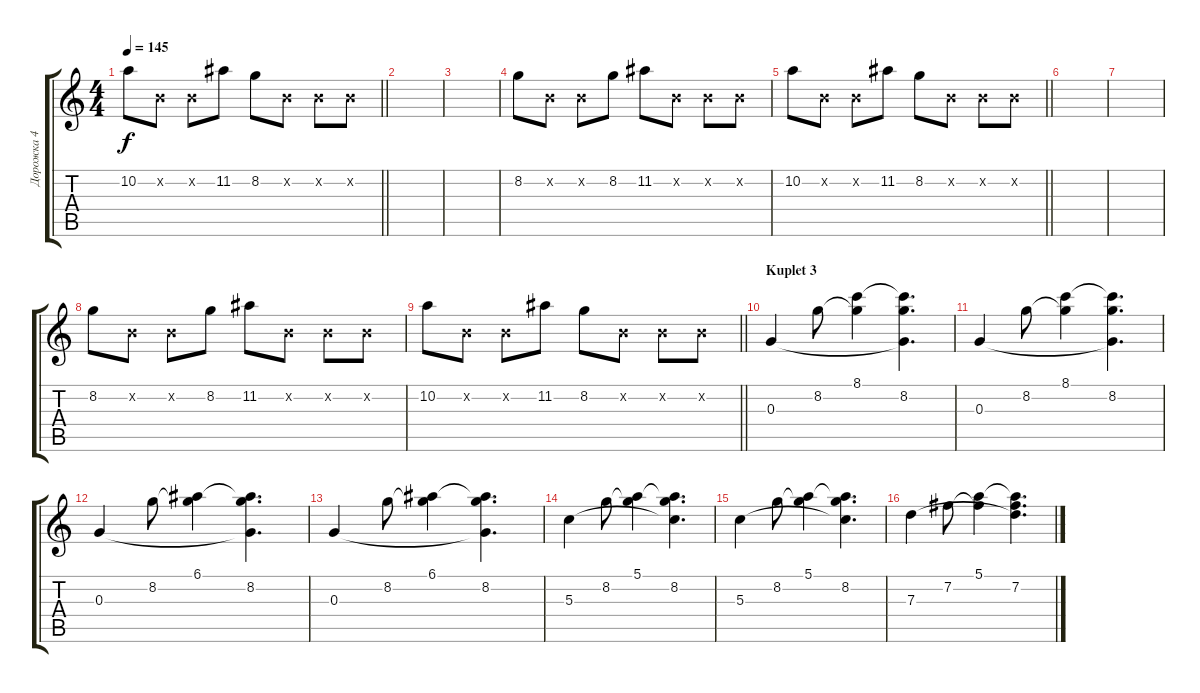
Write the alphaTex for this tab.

\track ("Дорожка 4" "Дорожка 4") {instrument acousticguitarsteel}
\staff {score tabs}
\tuning (E4 B3 G3 D3 A2 E2) {hide}
\ts (4 4)
\tempo 145
\clef g2
\barLineRight lightlight
\ks c
10.2.8{dy f} 0.2{x}.8 0.2{x}.8 11.2.8 8.2.8 0.2{x}.8 0.2{x}.8 0.2{x}.8 |
|
|
8.2.8 0.2{x}.8 0.2{x}.8 8.2.8 11.2.8 0.2{x}.8 0.2{x}.8 0.2{x}.8 |
\barLineRight lightlight
10.2.8 0.2{x}.8 0.2{x}.8 11.2.8 8.2.8 0.2{x}.8 0.2{x}.8 0.2{x}.8 |
|
|
8.2.8 0.2{x}.8 0.2{x}.8 8.2.8 11.2.8 0.2{x}.8 0.2{x}.8 0.2{x}.8 |
\barLineRight lightlight
10.2.8 0.2{x}.8 0.2{x}.8 11.2.8 8.2.8 0.2{x}.8 0.2{x}.8 0.2{x}.8 |
\section ("" "Kuplet 3")
0.3.4 8.2.8 (8.1 8.2{t}).4 (8.1{t} 8.2 0.3{t}).4{d} |
0.3.4 8.2.8 (8.1 8.2{t}).4 (8.1{t} 8.2 0.3{t}).4{d} |
0.3.4 8.2.8 (6.1 8.2{t}).4 (6.1{t} 8.2 0.3{t}).4{d} |
0.3.4 8.2.8 (6.1 8.2{t}).4 (6.1{t} 8.2 0.3{t}).4{d} |
5.3.4 8.2.8 (5.1 8.2{t}).4 (5.1{t} 8.2 5.3{t}).4{d} |
5.3.4 8.2.8 (5.1 8.2{t}).4 (5.1{t} 8.2 5.3{t}).4{d} |
7.3.4 7.2.8 (5.1 7.2{t}).4 (5.1{t} 7.2 7.3{t}).4{d}
